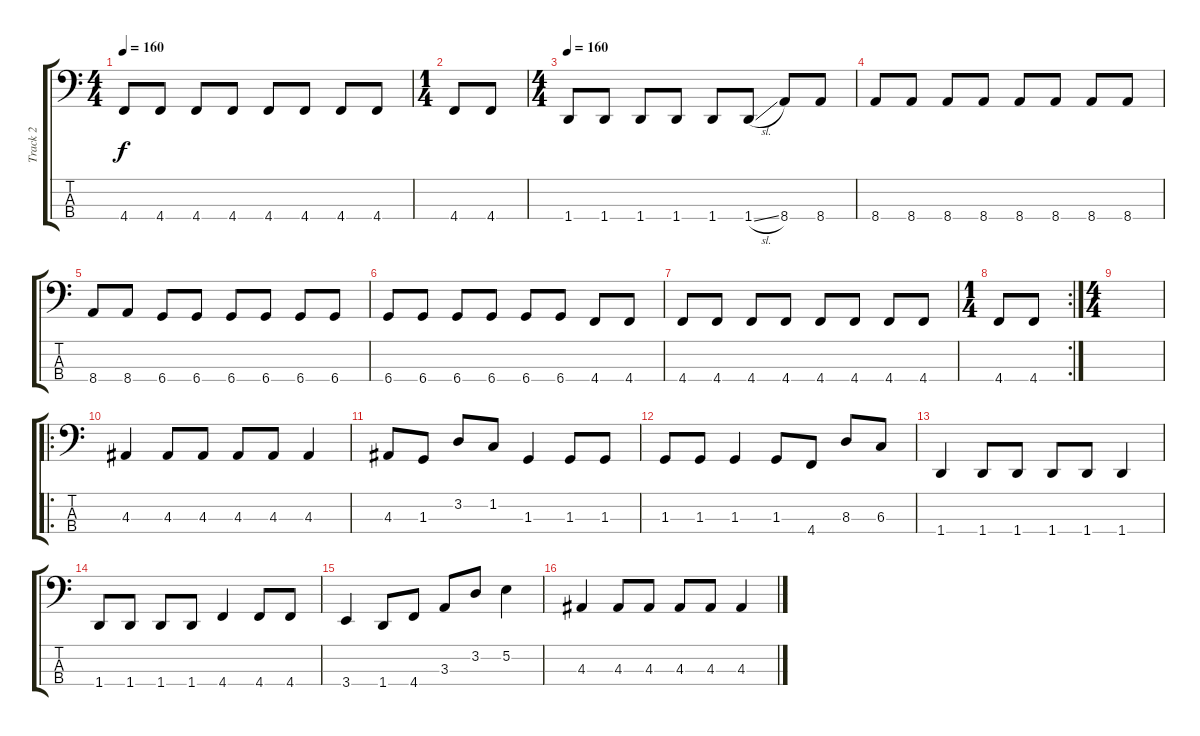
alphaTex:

\track ("Track 2" "Track 2") {instrument electricbassfinger}
\staff {score tabs}
\tuning (E2 B1 Gb1 Db1) {hide}
\ts (4 4)
\tempo 160
\clef f4
\ks c
4.4.8{dy f} 4.4.8 4.4.8 4.4.8 4.4.8 4.4.8 4.4.8 4.4.8 |
\ts (1 4)
4.4.8 4.4.8 |
\ts (4 4)
\tempo 160
1.4.8 1.4.8 1.4.8 1.4.8 1.4.8 1.4{sl}.8 8.4.8 8.4.8 |
8.4.8 8.4.8 8.4.8 8.4.8 8.4.8 8.4.8 8.4.8 8.4.8 |
8.4.8 8.4.8 6.4.8 6.4.8 6.4.8 6.4.8 6.4.8 6.4.8 |
6.4.8 6.4.8 6.4.8 6.4.8 6.4.8 6.4.8 4.4.8 4.4.8 |
4.4.8 4.4.8 4.4.8 4.4.8 4.4.8 4.4.8 4.4.8 4.4.8 |
\rc 2
\ts (1 4)
4.4.8 4.4.8 |
\ts (4 4)
|
\ro
4.3.4 4.3.8 4.3.8 4.3.8 4.3.8 4.3.4 |
4.3.8 1.3.8 3.2.8 1.2.8 1.3.4 1.3.8 1.3.8 |
1.3.8 1.3.8 1.3.4 1.3.8 4.4.8 8.3.8 6.3.8 |
1.4.4 1.4.8 1.4.8 1.4.8 1.4.8 1.4.4 |
1.4.8 1.4.8 1.4.8 1.4.8 4.4.4 4.4.8 4.4.8 |
3.4.4 1.4.8 4.4.8 3.3.8 3.2.8 5.2.4 |
4.3.4 4.3.8 4.3.8 4.3.8 4.3.8 4.3.4
